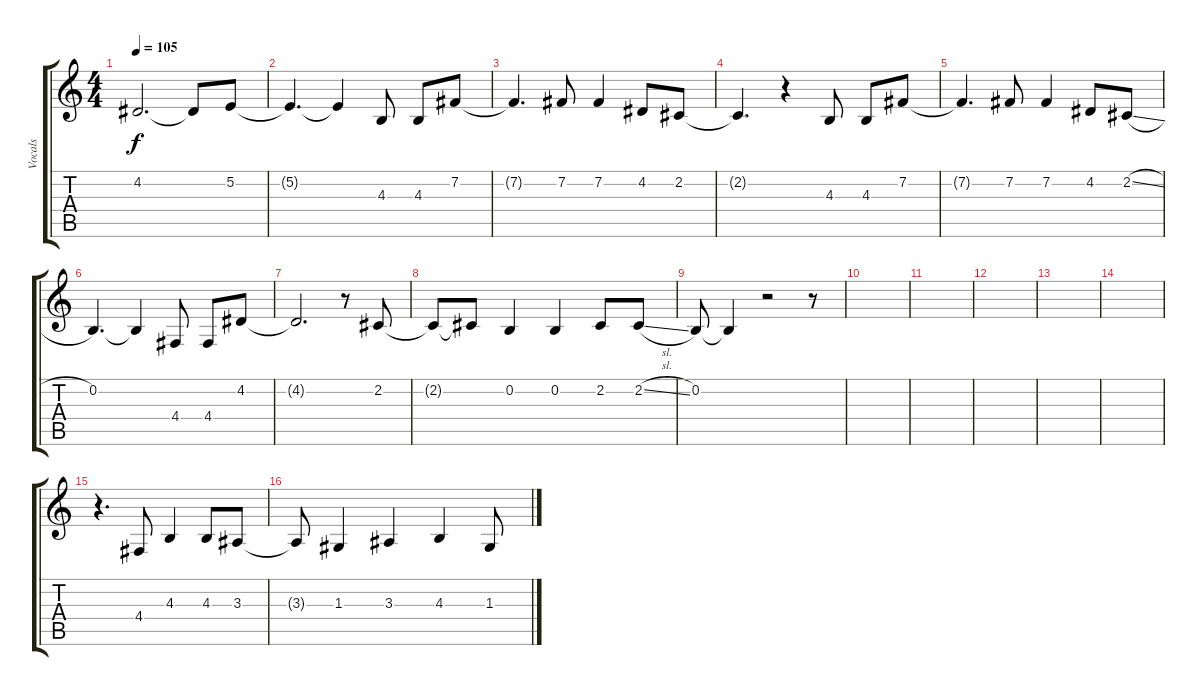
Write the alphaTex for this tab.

\track ("Vocals" "Vocals") {instrument cello}
\staff {score tabs}
\tuning (E4 B3 G3 D3 A2 E2) {hide}
\ts (4 4)
\tempo 105
\clef g2
\ks c
4.2.2{d dy f} 4.2{t}.8 5.2.8 |
5.2{t}.4{d} 5.2{t}.4 4.3.8 4.3.8 7.2.8 |
7.2{t}.4{d} 7.2.8 7.2.4 4.2.8 2.2.8 |
2.2{t}.4{d} r.4 4.3.8 4.3.8 7.2.8 |
7.2{t}.4{d} 7.2.8 7.2.4 4.2.8 2.2{sl}.8 |
0.2.4{d} 0.2{t}.4 4.4.8 4.4.8 4.2.8 |
4.2{t}.2{d} r.8 2.2.8 |
2.2{t}.8 2.2{t}.8 0.2.4 0.2.4 2.2.8 2.2{sl}.8 |
0.2.8 0.2{t}.4 r.2 r.8 |
|
|
|
|
|
r.4{d} 4.4.8 4.3.4 4.3.8 3.3.8 |
3.3{t}.8 1.3.4 3.3.4 4.3.4 1.3.8
